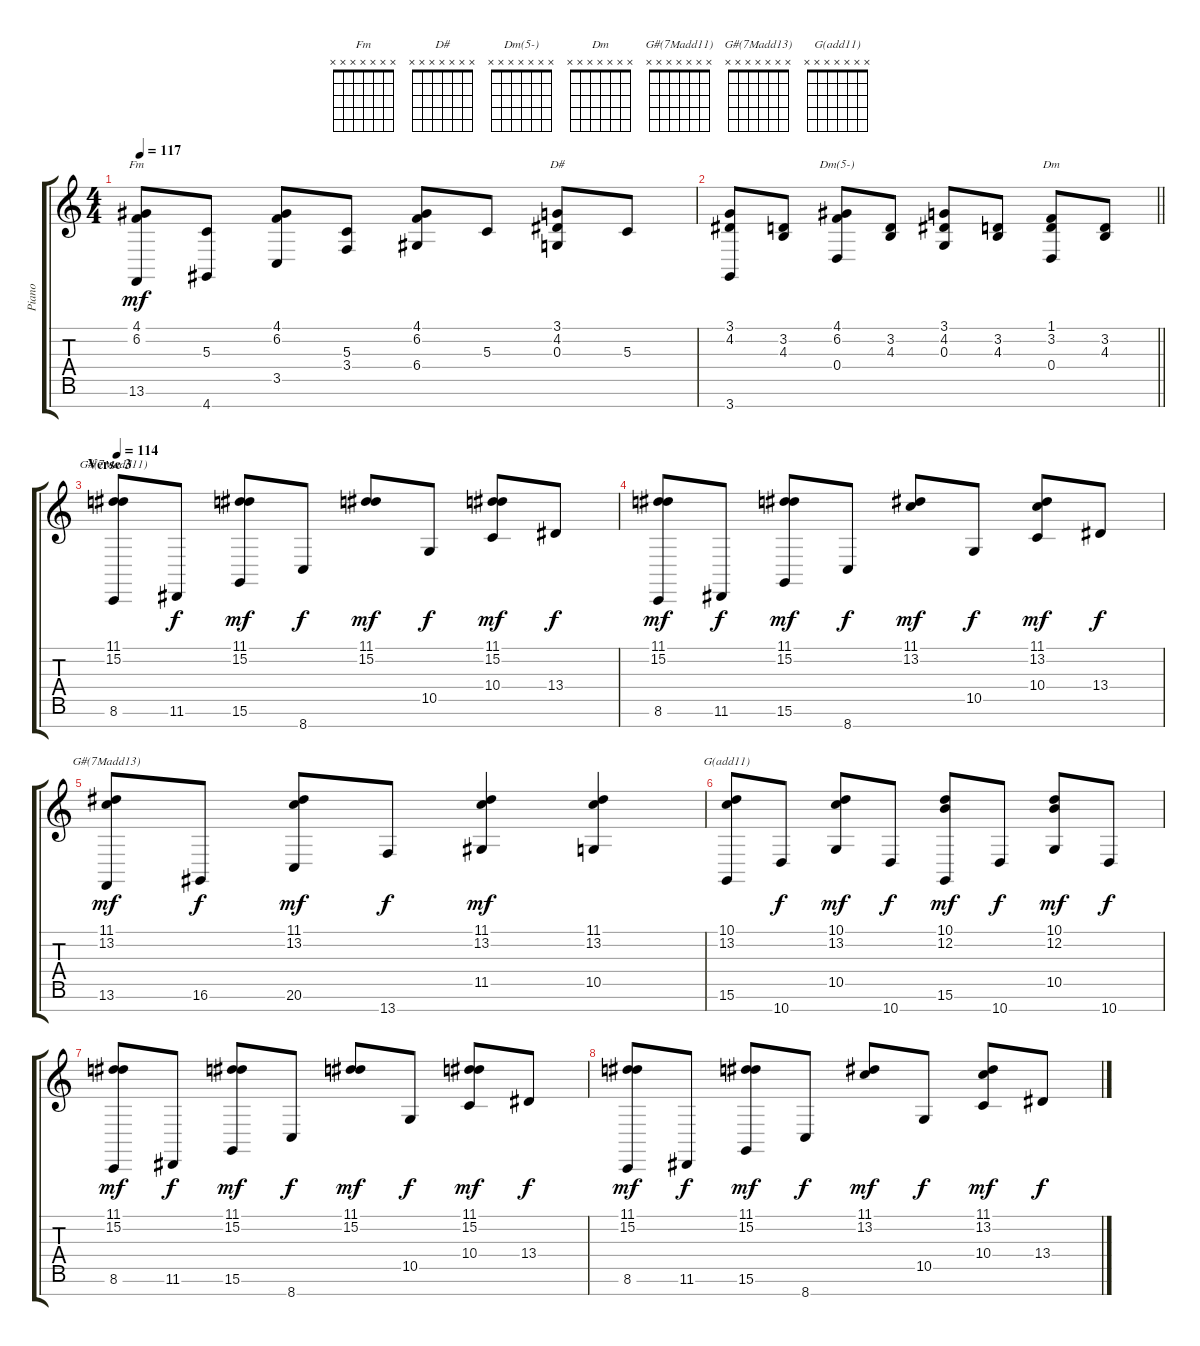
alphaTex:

\track ("Piano" "Piano") {instrument acousticgrandpiano}
\staff {score tabs}
\tuning (E4 B3 G3 D3 A2 E1 E2) {hide}
\chord ("Fm" x x x x x x x)
\chord ("D#" x x x x x x x)
\chord ("Dm(5-)" x x x x x x x)
\chord ("Dm" x x x x x x x)
\chord ("G#(7Madd11)" x x x x x x x)
\chord ("G#(7Madd13)" x x x x x x x)
\chord ("G(add11)" x x x x x x x)
\ts (4 4)
\tempo 117
\clef g2
\ks c
(4.1 6.2 13.6).8{ch "Fm" dy mf} (5.3 4.7).8 (4.1 6.2 3.5).8 (5.3 3.4).8 (4.1 6.2 6.4).8 5.3.8 (3.1 4.2 0.3).8{ch "D#"} 5.3.8 |
\barLineRight lightlight
(3.1 4.2 3.7).8 (3.2 4.3).8 (4.1 6.2 0.4).8{ch "Dm(5-)"} (3.2 4.3).8 (3.1 4.2 0.3).8 (3.2 4.3).8 (1.1 3.2 0.4).8{ch "Dm"} (3.2 4.3).8 |
\section ("" "Verse 3")
\tempo 114
(11.1 15.2 8.6).8{ch "G#(7Madd11)"} 11.6.8{dy f} (11.1 15.2 15.6).8{dy mf} 8.7.8{dy f} (11.1 15.2).8{dy mf} 10.5.8{dy f} (11.1 15.2 10.4).8{dy mf} 13.4.8{dy f} |
(11.1 15.2 8.6).8{dy mf} 11.6.8{dy f} (11.1 15.2 15.6).8{dy mf} 8.7.8{dy f} (11.1 13.2).8{dy mf} 10.5.8{dy f} (11.1 13.2 10.4).8{dy mf} 13.4.8{dy f} |
(11.1 13.2 13.6).8{ch "G#(7Madd13)" dy mf} 16.6.8{dy f} (11.1 13.2 20.6).8{dy mf} 13.7.8{dy f} (11.1 13.2 11.5).4{dy mf} (11.1 13.2 10.5).4 |
(10.1 13.2 15.6).8{ch "G(add11)"} 10.7.8{dy f} (10.1 13.2 10.5).8{dy mf} 10.7.8{dy f} (10.1 12.2 15.6).8{dy mf} 10.7.8{dy f} (10.1 12.2 10.5).8{dy mf} 10.7.8{dy f} |
(11.1 15.2 8.6).8{dy mf} 11.6.8{dy f} (11.1 15.2 15.6).8{dy mf} 8.7.8{dy f} (11.1 15.2).8{dy mf} 10.5.8{dy f} (11.1 15.2 10.4).8{dy mf} 13.4.8{dy f} |
(11.1 15.2 8.6).8{dy mf} 11.6.8{dy f} (11.1 15.2 15.6).8{dy mf} 8.7.8{dy f} (11.1 13.2).8{dy mf} 10.5.8{dy f} (11.1 13.2 10.4).8{dy mf} 13.4.8{dy f}
